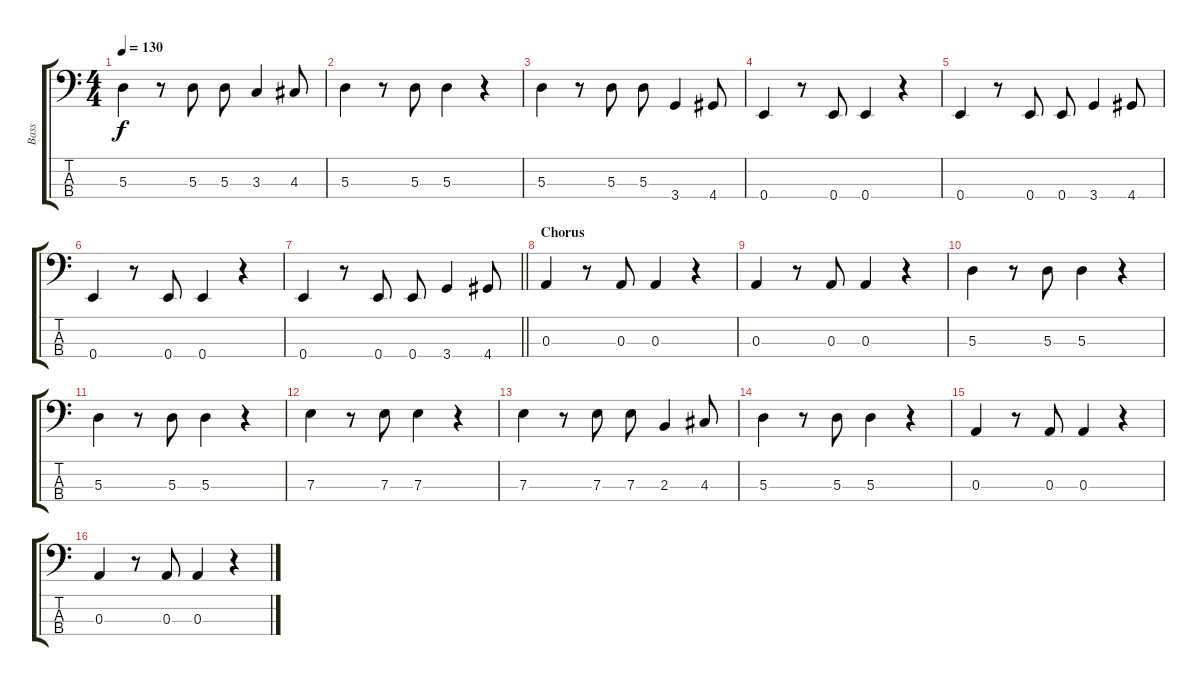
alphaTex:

\track ("Bass" "Bass") {instrument electricbassfinger}
\staff {score tabs}
\tuning (G2 D2 A1 E1) {hide}
\ts (4 4)
\tempo 130
\clef f4
\ks c
5.3.4{dy f} r.8 5.3.8 5.3.8 3.3.4 4.3.8 |
5.3.4 r.8 5.3.8 5.3.4 r.4 |
5.3.4 r.8 5.3.8 5.3.8 3.4.4 4.4.8 |
0.4.4 r.8 0.4.8 0.4.4 r.4 |
0.4.4 r.8 0.4.8 0.4.8 3.4.4 4.4.8 |
0.4.4 r.8 0.4.8 0.4.4 r.4 |
\barLineRight lightlight
0.4.4 r.8 0.4.8 0.4.8 3.4.4 4.4.8 |
\section ("" "Chorus")
0.3.4 r.8 0.3.8 0.3.4 r.4 |
0.3.4 r.8 0.3.8 0.3.4 r.4 |
5.3.4 r.8 5.3.8 5.3.4 r.4 |
5.3.4 r.8 5.3.8 5.3.4 r.4 |
7.3.4 r.8 7.3.8 7.3.4 r.4 |
7.3.4 r.8 7.3.8 7.3.8 2.3.4 4.3.8 |
5.3.4 r.8 5.3.8 5.3.4 r.4 |
0.3.4 r.8 0.3.8 0.3.4 r.4 |
0.3.4 r.8 0.3.8 0.3.4 r.4
